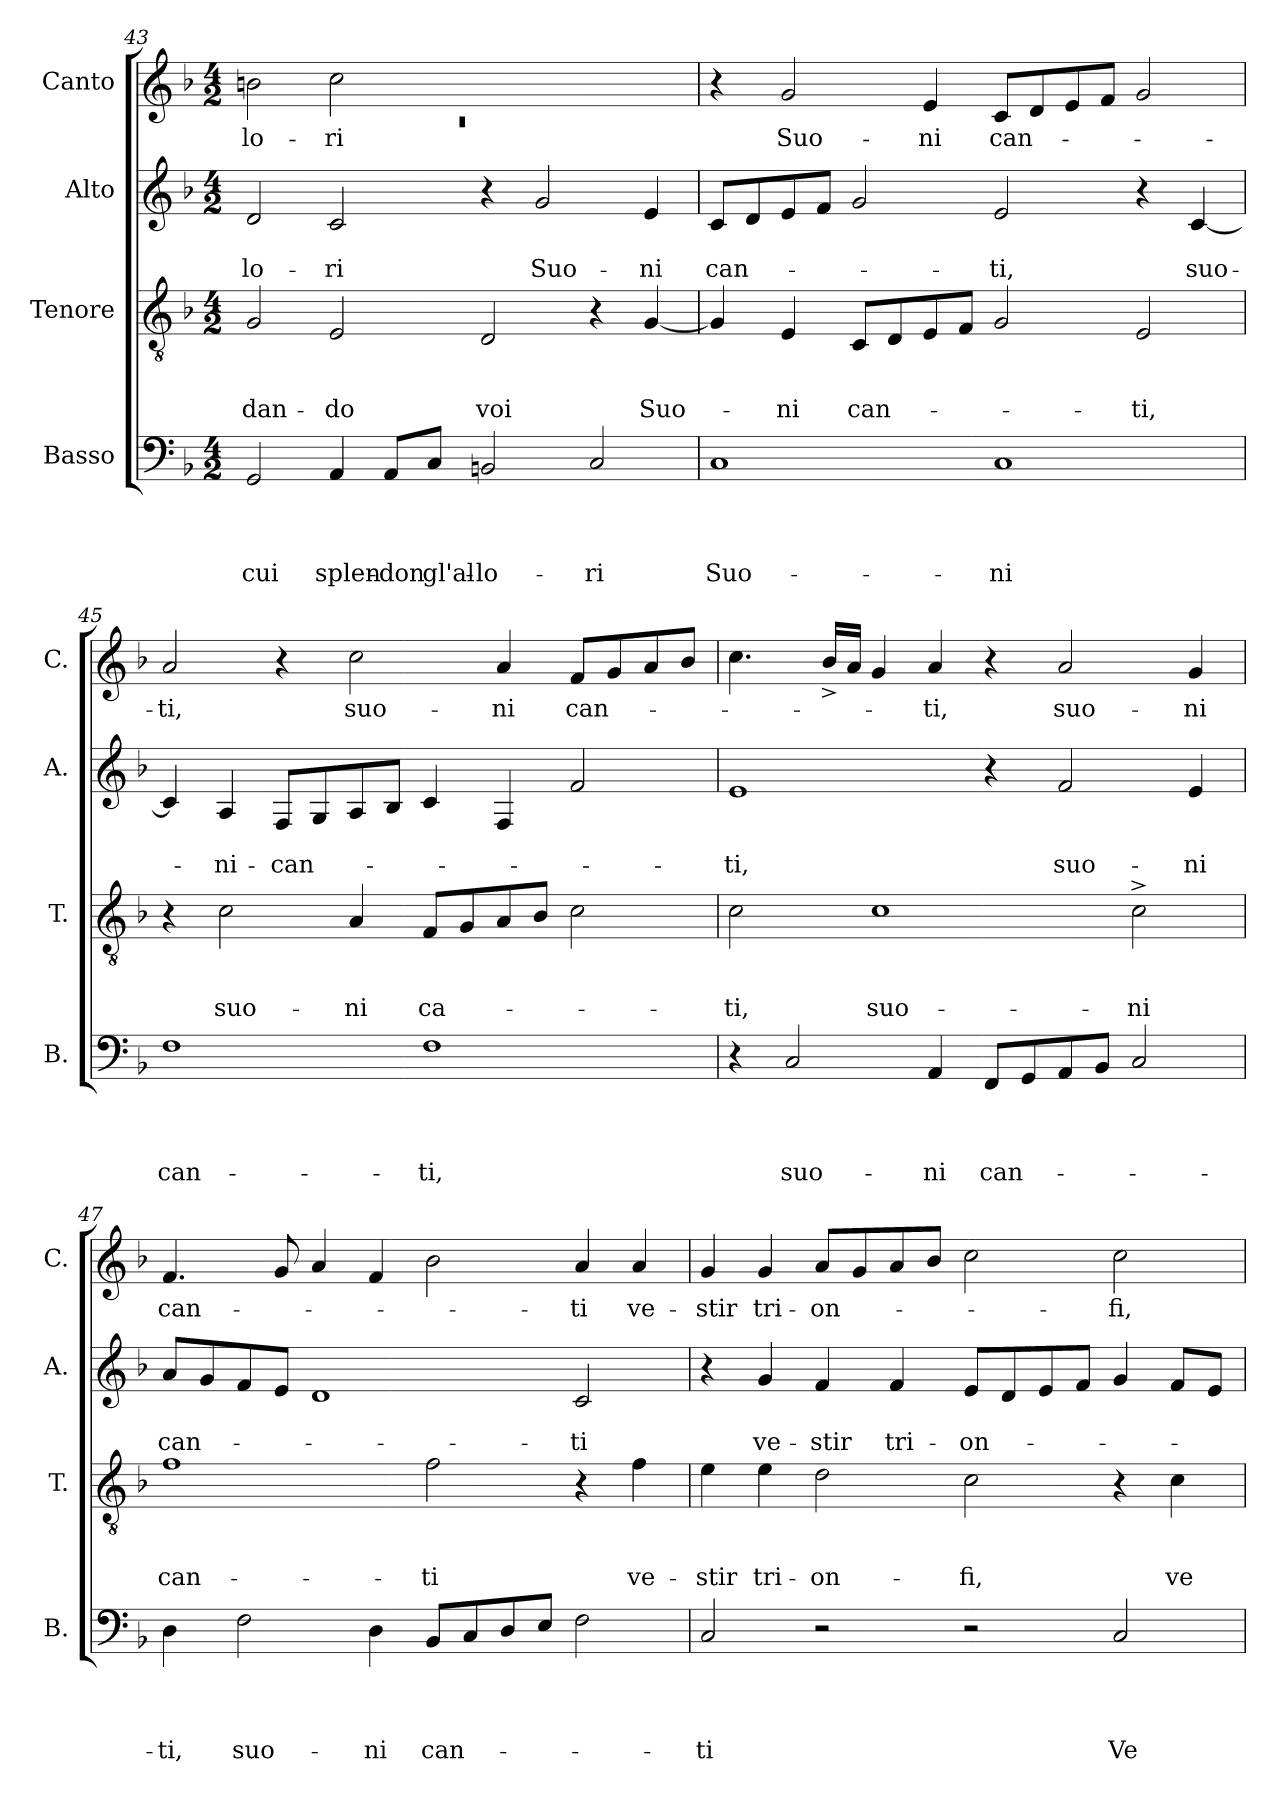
**kern	**text	**text	**text	**text	**kern	**text	**text	**text	**kern	**text	**text	**kern	**text
*part4	*part4	*part4	*part4	*part4	*part3	*part3	*part3	*part3	*part2	*part2	*part2	*part1	*part1
*staff4	*staff4	*staff4	*staff4	*staff4	*staff3	*staff3	*staff3	*staff3	*staff2	*staff2	*staff2	*staff1	*staff1
*I"Basso	*	*	*	*	*I"Tenore	*	*	*	*I"Alto	*	*	*I"Canto	*
*I'B.	*	*	*	*	*I'T.	*	*	*	*I'A.	*	*	*I'C.	*
!!LO:LB:g=z
*clefF4	*	*	*	*	*clefGv2	*	*	*	*clefG2	*	*	*clefG2	*
*k[b-]	*	*	*	*	*k[b-]	*	*	*	*k[b-]	*	*	*k[b-]	*
*F:	*	*	*	*	*F:	*	*	*	*F:	*	*	*F:	*
*M4/2	*	*	*	*	*M4/2	*	*	*	*M4/2	*	*	*M4/2	*
=43	=43	=43	=43	=43	=43	=43	=43	=43	=43	=43	=43	=43	=43
*	*	*	*	*	*	*	*	*	*	*	*	*^	*
!	!	!	!	!LO:LY:b	!	!	!	!LO:LY:b	!	!	!LO:LY:b	!	!LO:N:vis=1	!LO:LY:b
2GG/	.	.	.	cui	2G/	.	.	-dan-	2d/	.	lo-	2bn\	0rc	lo-
!	!	!	!	!LO:LY:b	!	!	!	!LO:LY:b	!	!	!LO:LY:b	!	!	!LO:LY:b
4AA/	.	.	.	splen-	2E/	.	.	-do	2c/	.	-ri	2cc\	.	-ri
!	!	!	!	!LO:LY:b	!	!	!	!	!	!	!	!	!	!
8AA/L	.	.	.	-don	.	.	.	.	.	.	.	.	.	.
!	!	!	!	!LO:LY:b	!	!	!	!	!	!	!	!	!	!
8C/J	.	.	.	gl'al-	.	.	.	.	.	.	.	.	.	.
!	!	!	!	!LO:LY:b	!	!	!	!LO:LY:b	!	!	!	!	!	!
2BBn/	.	.	.	-lo-	2D/	.	.	voi	4r	.	.	1ryy	.	.
!	!	!	!	!	!	!	!	!	!	!	!LO:LY:b	!	!	!
.	.	.	.	.	.	.	.	.	2g/	.	Suo-	.	.	.
!	!	!	!	!LO:LY:b	!	!	!	!	!	!	!	!	!	!
2C/	.	.	.	-ri	4r	.	.	.	.	.	.	.	.	.
!	!	!	!	!	!	!	!	!LO:LY:b	!	!	!LO:LY:b	!	!	!
.	.	.	.	.	[<4G/	.	.	Suo-	4e/	.	-ni	.	.	.
*	*	*	*	*	*	*	*	*	*	*	*	*v	*v	*
=44	=44	=44	=44	=44	=44	=44	=44	=44	=44	=44	=44	=44	=44
!	!	!	!	!LO:LY:b	!	!	!	!	!	!	!LO:LY:b	!	!
1C	.	.	.	Suo-	4G/]	.	.	.	8c/L	.	can-	4r	.
.	.	.	.	.	.	.	.	.	8d/	.	.	.	.
!	!	!	!	!	!	!	!	!LO:LY:b	!	!	!	!	!LO:LY:b
.	.	.	.	.	4E/	.	.	-ni	8e/	.	.	2g/	Suo-
.	.	.	.	.	.	.	.	.	8f/J	.	.	.	.
!	!	!	!	!	!	!	!	!LO:LY:b	!	!	!	!	!
.	.	.	.	.	8C/L	.	.	can-	2g/	.	.	.	.
.	.	.	.	.	8D/	.	.	.	.	.	.	.	.
!	!	!	!	!	!	!	!	!	!	!	!	!	!LO:LY:b
.	.	.	.	.	8E/	.	.	.	.	.	.	4e/	-ni
.	.	.	.	.	8F/J	.	.	.	.	.	.	.	.
!	!	!	!	!LO:LY:b	!	!	!	!	!	!	!LO:LY:b	!	!LO:LY:b
1C	.	.	.	-ni	2G/	.	.	.	2e/	.	-ti,	8c/L	can-
.	.	.	.	.	.	.	.	.	.	.	.	8d/	.
.	.	.	.	.	.	.	.	.	.	.	.	8e/	.
.	.	.	.	.	.	.	.	.	.	.	.	8f/J	.
!	!	!	!	!	!	!	!	!LO:LY:b	!	!	!	!	!
.	.	.	.	.	2E/	.	.	-ti,	4r	.	.	2g/	.
!	!	!	!	!	!	!	!	!	!	!	!LO:LY:b	!	!
.	.	.	.	.	.	.	.	.	[<4c/	.	suo-	.	.
=45	=45	=45	=45	=45	=45	=45	=45	=45	=45	=45	=45	=45	=45
!	!	!	!	!LO:LY:b	!	!	!	!	!	!	!	!	!LO:LY:b
1F	.	.	.	can-	4r	.	.	.	4c/]	.	.	2a/	-ti,
!	!	!	!	!	!	!	!	!LO:LY:b	!	!	!LO:LY:b	!	!
.	.	.	.	.	2c\	.	.	suo-	4A/	.	-ni-	.	.
!	!	!	!	!	!	!	!	!	!	!	!LO:LY:b	!	!
.	.	.	.	.	.	.	.	.	8F/L	.	-can-	4r	.
.	.	.	.	.	.	.	.	.	8G/	.	.	.	.
!	!	!	!	!	!	!	!	!LO:LY:b	!	!	!	!	!LO:LY:b
.	.	.	.	.	4A/	.	.	-ni	8A/	.	.	2cc\	suo-
.	.	.	.	.	.	.	.	.	8B-/J	.	.	.	.
!	!	!	!	!LO:LY:b	!	!	!	!LO:LY:b	!	!	!	!	!
1F	.	.	.	-ti,	8F/L	.	.	ca-	4c/	.	.	.	.
.	.	.	.	.	8G/	.	.	.	.	.	.	.	.
!	!	!	!	!	!	!	!	!	!	!	!	!	!LO:LY:b
.	.	.	.	.	8A/	.	.	.	4F/	.	.	4a/	-ni
.	.	.	.	.	8B-/J	.	.	.	.	.	.	.	.
!	!	!	!	!	!	!	!	!	!	!	!	!	!LO:LY:b
.	.	.	.	.	2c\	.	.	.	2f/	.	.	8f/L	can-
.	.	.	.	.	.	.	.	.	.	.	.	8g/	.
.	.	.	.	.	.	.	.	.	.	.	.	8a/	.
.	.	.	.	.	.	.	.	.	.	.	.	8b-/J	.
!!LO:PB:g=z
=46	=46	=46	=46	=46	=46	=46	=46	=46	=46	=46	=46	=46	=46
!	!	!	!	!	!	!	!	!LO:LY:b	!	!	!LO:LY:b	!	!
4r	.	.	.	.	2c\	.	.	-ti,	1e	.	-ti,	4.cc\	.
!	!	!	!	!LO:LY:b	!	!	!	!	!	!	!	!	!
2C/	.	.	.	suo-	.	.	.	.	.	.	.	.	.
.	.	.	.	.	.	.	.	.	.	.	.	16b-^</LL	.
.	.	.	.	.	.	.	.	.	.	.	.	16a/JJ	.
!	!	!	!	!	!	!	!	!LO:LY:b	!	!	!	!	!
.	.	.	.	.	1c	.	.	suo-	.	.	.	4g/	.
!	!	!	!	!LO:LY:b	!	!	!	!	!	!	!	!	!LO:LY:b
4AA/	.	.	.	-ni	.	.	.	.	.	.	.	4a/	-ti,
!	!	!	!	!LO:LY:b	!	!	!	!	!	!	!	!	!
8FF/L	.	.	.	can-	.	.	.	.	4r	.	.	4r	.
8GG/	.	.	.	.	.	.	.	.	.	.	.	.	.
!	!	!	!	!	!	!	!	!	!	!	!LO:LY:b	!	!LO:LY:b
8AA/	.	.	.	.	.	.	.	.	2f/	.	suo-	2a/	suo-
8BB-/J	.	.	.	.	.	.	.	.	.	.	.	.	.
!	!	!	!	!	!	!	!	!LO:LY:b	!	!	!	!	!
2C/	.	.	.	.	2c^>\	.	.	-ni	.	.	.	.	.
!	!	!	!	!	!	!	!	!	!	!	!LO:LY:b	!	!LO:LY:b
.	.	.	.	.	.	.	.	.	4e/	.	-ni	4g/	-ni
=47	=47	=47	=47	=47	=47	=47	=47	=47	=47	=47	=47	=47	=47
!	!	!	!	!LO:LY:b	!	!	!	!LO:LY:b	!	!	!LO:LY:b	!	!LO:LY:b
4D\	.	.	.	-ti,	1f	.	.	can-	8a/L	.	can-	4.f/	can-
.	.	.	.	.	.	.	.	.	8g/	.	.	.	.
!	!	!	!	!LO:LY:b	!	!	!	!	!	!	!	!	!
2F\	.	.	.	suo-	.	.	.	.	8f/	.	.	.	.
.	.	.	.	.	.	.	.	.	8e/J	.	.	8g/	.
.	.	.	.	.	.	.	.	.	1d	.	.	4a/	.
!	!	!	!	!LO:LY:b	!	!	!	!	!	!	!	!	!
4D\	.	.	.	-ni	.	.	.	.	.	.	.	4f/	.
!	!	!	!	!LO:LY:b	!	!	!	!LO:LY:b	!	!	!	!	!
8BB-/L	.	.	.	can-	2f\	.	.	-ti	.	.	.	2b-\	.
8C/	.	.	.	.	.	.	.	.	.	.	.	.	.
8D/	.	.	.	.	.	.	.	.	.	.	.	.	.
8E/J	.	.	.	.	.	.	.	.	.	.	.	.	.
!	!	!	!	!	!	!	!	!	!	!	!LO:LY:b	!	!LO:LY:b
2F\	.	.	.	.	4r	.	.	.	2c/	.	-ti	4a/	-ti
!	!	!	!	!	!	!	!	!LO:LY:b	!	!	!	!	!LO:LY:b
.	.	.	.	.	4f\	.	.	ve-	.	.	.	4a/	ve-
=48	=48	=48	=48	=48	=48	=48	=48	=48	=48	=48	=48	=48	=48
!	!	!	!	!LO:LY:b	!	!	!	!LO:LY:b	!	!	!	!	!LO:LY:b
2C/	.	.	.	-ti	4e\	.	.	-stir	4r	.	.	4g/	-stir
!	!	!	!	!	!	!	!	!LO:LY:b	!	!	!LO:LY:b	!	!LO:LY:b
.	.	.	.	.	4e\	.	.	tri-	4g/	.	ve-	4g/	tri-
!	!	!	!	!	!	!	!	!LO:LY:b	!	!	!LO:LY:b	!	!LO:LY:b
2r	.	.	.	.	2d\	.	.	-on-	4f/	.	-stir	8a/L	-on-
.	.	.	.	.	.	.	.	.	.	.	.	8g/	.
!	!	!	!	!	!	!	!	!	!	!	!LO:LY:b	!	!
.	.	.	.	.	.	.	.	.	4f/	.	tri-	8a/	.
.	.	.	.	.	.	.	.	.	.	.	.	8b-/J	.
!	!	!	!	!	!	!	!	!LO:LY:b	!	!	!LO:LY:b	!	!
2r	.	.	.	.	2c\	.	.	-fi,	8e/L	.	-on-	2cc\	.
.	.	.	.	.	.	.	.	.	8d/	.	.	.	.
.	.	.	.	.	.	.	.	.	8e/	.	.	.	.
.	.	.	.	.	.	.	.	.	8f/J	.	.	.	.
!	!	!	!	!LO:LY:b	!	!	!	!	!	!	!	!	!LO:LY:b
2C/	.	.	.	Ve-	4r	.	.	.	4g/	.	.	2cc\	-fi,
!	!	!	!	!	!	!	!	!LO:LY:b	!	!	!	!	!
.	.	.	.	.	4c\	.	.	ve-	8f/L	.	.	.	.
.	.	.	.	.	.	.	.	.	8e/J	.	.	.	.
=	=	=	=	=	=	=	=	=	=	=	=	=	=
*-	*-	*-	*-	*-	*-	*-	*-	*-	*-	*-	*-	*-	*-
